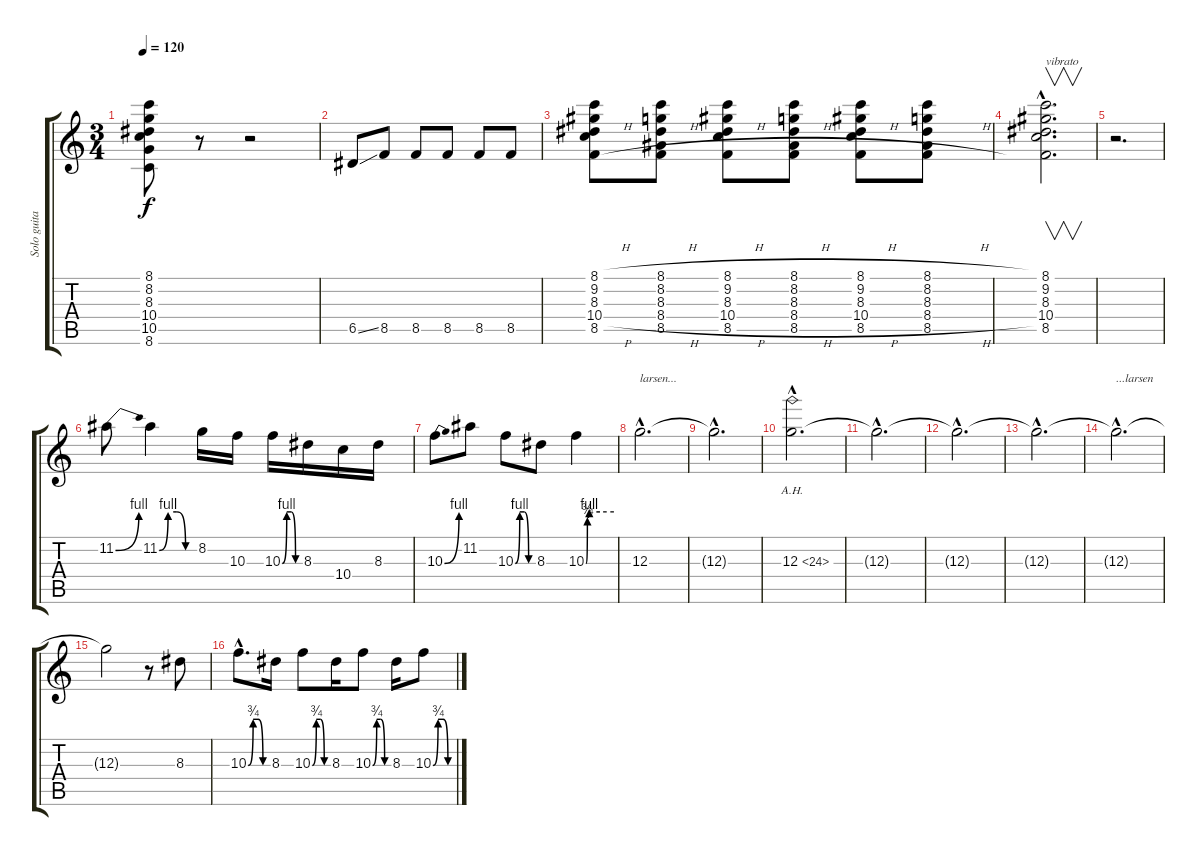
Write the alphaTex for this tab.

\track ("Solo guitare" "Solo guita") {instrument distortionguitar}
\staff {score tabs}
\tuning (E4 B3 G3 D3 A2 E2) {hide}
\ts (3 4)
\tempo 120
\clef g2
\ks c
(8.1 8.2 8.3 10.4 10.5 8.6).8{dy f} r.8 r.2 |
6.5{ss}.8 8.5.8 8.5.8 8.5.8 8.5.8 8.5.8 |
(8.1{h} 9.2{h} 8.3{h} 10.4{h} 8.5{h}).8 (8.1{h} 8.2{h} 8.3{h} 8.4{h} 8.5{h}).8 (8.1{h} 9.2{h} 8.3{h} 10.4{h} 8.5{h}).8 (8.1{h} 8.2{h} 8.3{h} 8.4{h} 8.5{h}).8 (8.1{h} 9.2{h} 8.3{h} 10.4{h} 8.5{h}).8 (8.1{h} 8.2{h} 8.3{h} 8.4{h} 8.5{h}).8 |
(8.1{hac} 9.2{hac} 8.3{hac} 10.4{hac} 8.5{hac}).2{v d txt "vibrato"} |
r.2{d} |
11.2{be (bend 0 0 60 4)}.8{instrument distortionguitar} 11.2{be (custom 0 0 15 4 30 4 45 0 60 0)}.4 8.2.16 10.3.16 10.3{be (custom 0 0 15 4 30 4 45 0 60 0)}.16 8.3.16 10.4.16 8.3.16 |
10.3{be (bend 0 0 60 4)}.8 11.2.8 10.3{be (custom 0 0 15 4 30 4 45 0 60 0)}.8 8.3.8 10.3{be (custom 0 0 3 3 7 4 30 4 60 4)}.4 |
12.3{hac}.2{d txt "larsen..."} |
12.3{hac t}.2{d} |
12.3{ah 12 hac}.2{d} |
12.3{hac t}.2{d} |
12.3{hac t}.2{d} |
12.3{hac t}.2{d} |
12.3{hac t}.2{d txt "...larsen"} |
12.3{t}.2 r.8 8.3.8 |
10.3{be (custom 0 0 15 3 30 3 45 0 60 0) hac}.8{d} 8.3.16 10.3{be (custom 0 0 15 3 30 3 45 0 60 0)}.8 8.3.16 10.3{be (custom 0 0 15 3 30 3 45 0 60 0)}.8 8.3.16 10.3{be (custom 0 0 15 3 30 3 45 0 60 0)}.8
